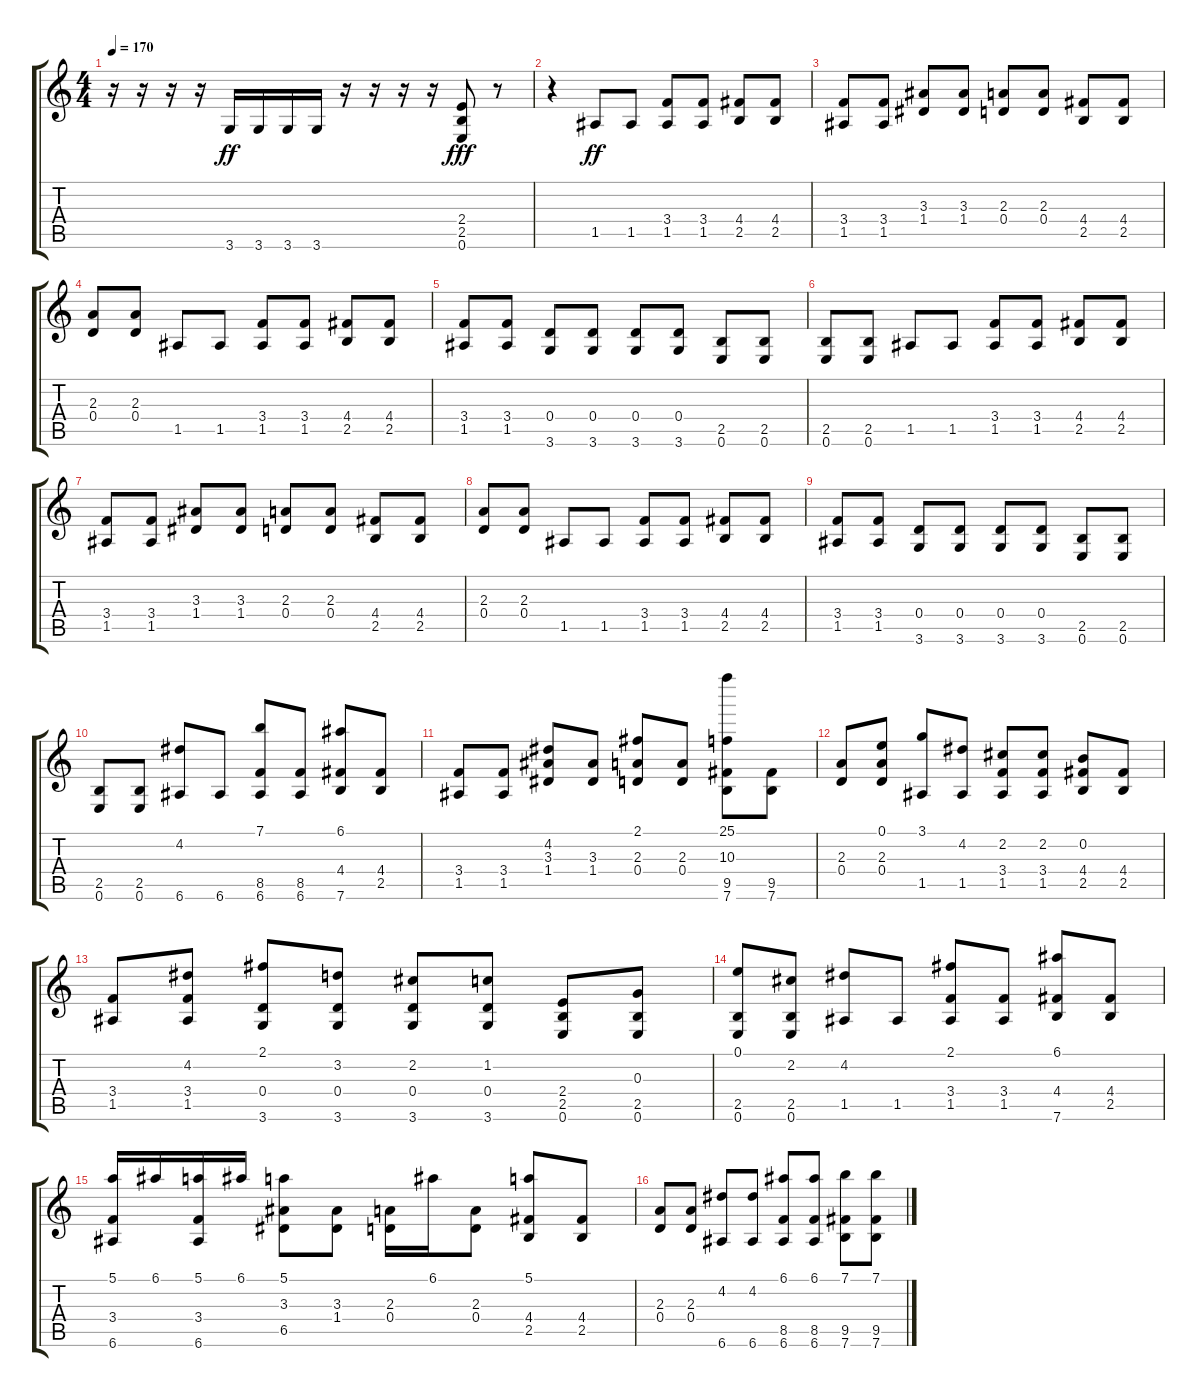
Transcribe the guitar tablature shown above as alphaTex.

\track "" {instrument distortionguitar}
\staff {score tabs}
\tuning (E4 B3 G3 D3 A2 E2) {hide}
\ts (4 4)
\tempo 170
\clef g2
\ks c
r.16{dy ff} r.16 r.16 r.16 3.6.16 3.6.16 3.6.16 3.6.16 r.16 r.16 r.16 r.16 (2.4 2.5 0.6).8{dy fff} r.8 |
r.4 1.5.8{dy ff} 1.5.8 (3.4 1.5).8 (3.4 1.5).8 (4.4 2.5).8 (4.4 2.5).8 |
(3.4 1.5).8 (3.4 1.5).8 (3.3 1.4).8 (3.3 1.4).8 (2.3 0.4).8 (2.3 0.4).8 (4.4 2.5).8 (4.4 2.5).8 |
(2.3 0.4).8 (2.3 0.4).8 1.5.8 1.5.8 (3.4 1.5).8 (3.4 1.5).8 (4.4 2.5).8 (4.4 2.5).8 |
(3.4 1.5).8 (3.4 1.5).8 (0.4 3.6).8 (0.4 3.6).8 (0.4 3.6).8 (0.4 3.6).8 (2.5 0.6).8 (2.5 0.6).8 |
(2.5 0.6).8 (2.5 0.6).8 1.5.8 1.5.8 (3.4 1.5).8 (3.4 1.5).8 (4.4 2.5).8 (4.4 2.5).8 |
(3.4 1.5).8 (3.4 1.5).8 (3.3 1.4).8 (3.3 1.4).8 (2.3 0.4).8 (2.3 0.4).8 (4.4 2.5).8 (4.4 2.5).8 |
(2.3 0.4).8 (2.3 0.4).8 1.5.8 1.5.8 (3.4 1.5).8 (3.4 1.5).8 (4.4 2.5).8 (4.4 2.5).8 |
(3.4 1.5).8 (3.4 1.5).8 (0.4 3.6).8 (0.4 3.6).8 (0.4 3.6).8 (0.4 3.6).8 (2.5 0.6).8 (2.5 0.6).8 |
(2.5 0.6).8 (2.5 0.6).8 (4.2 6.6).8 6.6.8 (7.1 8.5 6.6).8 (8.5 6.6).8 (6.1 4.4 7.6).8 (4.4 2.5).8 |
(3.4 1.5).8 (3.4 1.5).8 (4.2 3.3 1.4).8 (3.3 1.4).8 (2.1 2.3 0.4).8 (2.3 0.4).8 (25.1 10.3 9.5 7.6).8 (9.5 7.6).8 |
(2.3 0.4).8 (0.1 2.3 0.4).8 (3.1 1.5).8 (4.2 1.5).8 (2.2 3.4 1.5).8 (2.2 3.4 1.5).8 (0.2 4.4 2.5).8 (4.4 2.5).8 |
(3.4 1.5).8 (4.2 3.4 1.5).8 (2.1 0.4 3.6).8 (3.2 0.4 3.6).8 (2.2 0.4 3.6).8 (1.2 0.4 3.6).8 (2.4 2.5 0.6).8 (0.3 2.5 0.6).8 |
(0.1 2.5 0.6).8 (2.2 2.5 0.6).8 (4.2 1.5).8 1.5.8 (2.1 3.4 1.5).8 (3.4 1.5).8 (6.1 4.4 7.6).8 (4.4 2.5).8 |
(5.1 3.4 6.6).16 6.1.16 (5.1 3.4 6.6).16 6.1.16 (5.1 3.3 6.5).8 (3.3 1.4).8 (2.3 0.4).16 6.1.16 (2.3 0.4).8 (5.1 4.4 2.5).8 (4.4 2.5).8 |
(2.3 0.4).8 (2.3 0.4).8 (4.2 6.6).8 (4.2 6.6).8 (6.1 8.5 6.6).8 (6.1 8.5 6.6).8 (7.1 9.5 7.6).8 (7.1 9.5 7.6).8
